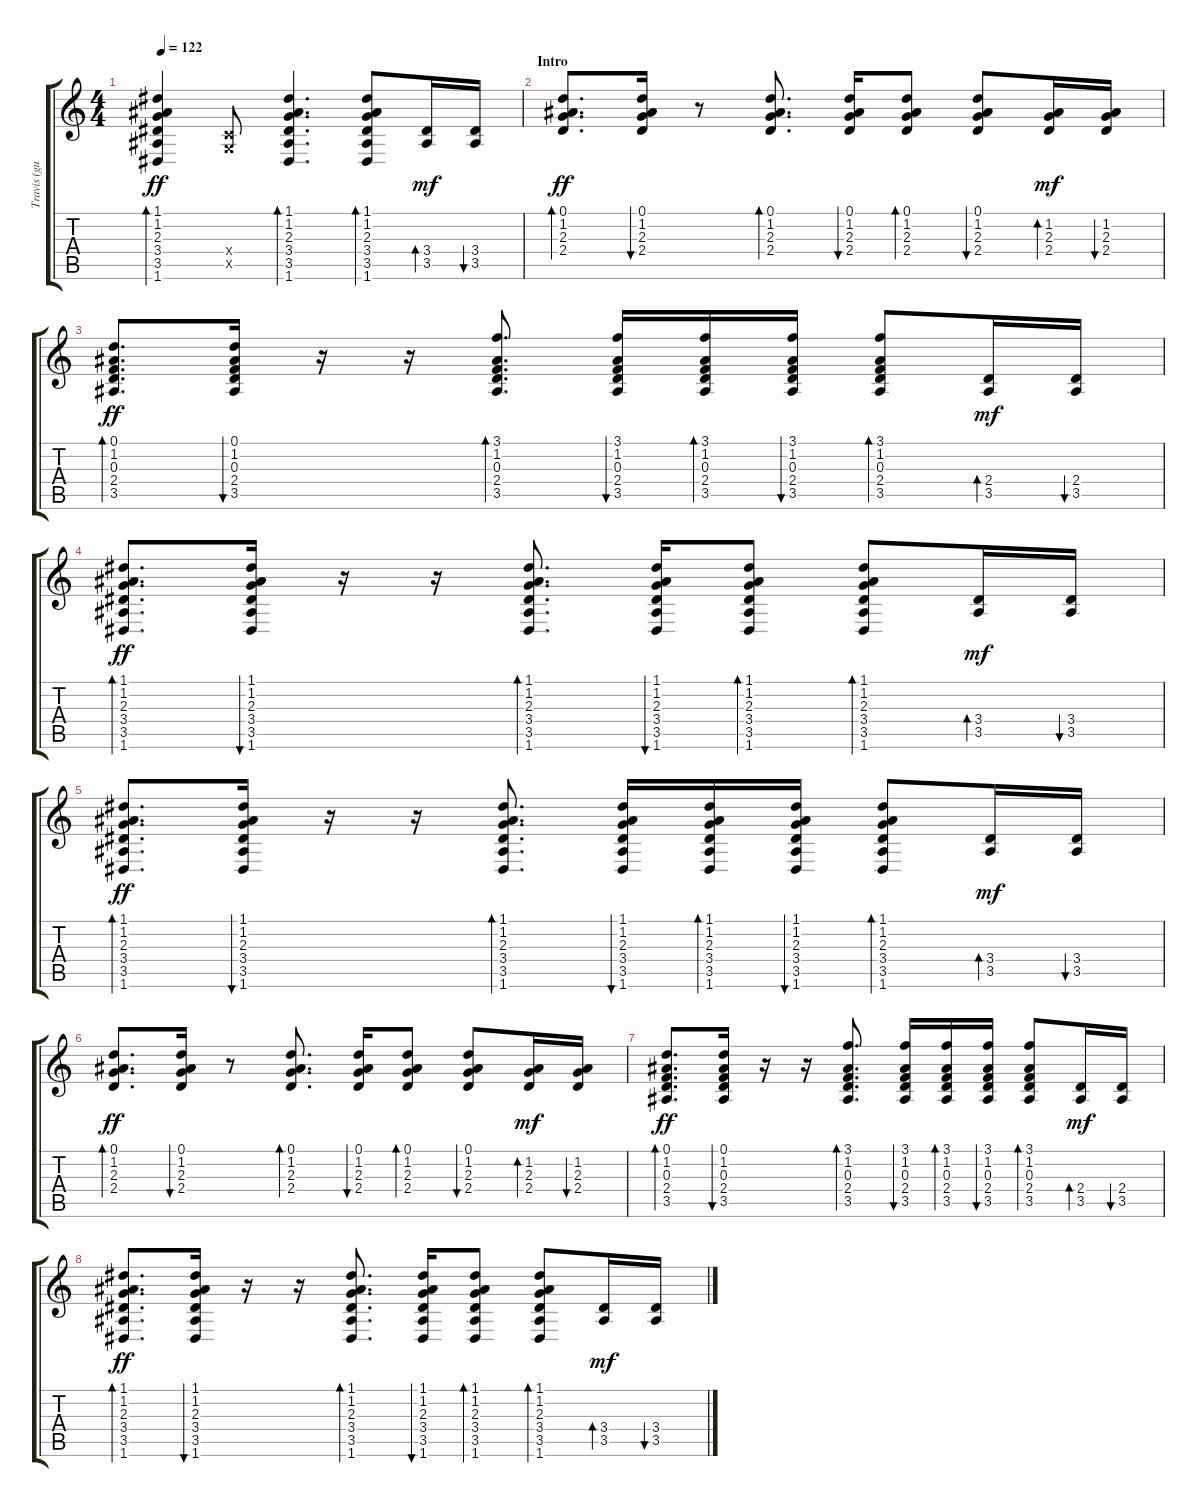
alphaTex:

\track ("Travis (guitar)" "Travis (gu") {instrument acousticguitarsteel}
\staff {score tabs}
\tuning (D4 A3 F3 C3 G2 D2) {hide}
\ts (4 4)
\tempo 122
\clef g2
\ks c
(1.1 1.2 2.3 3.4 3.5 1.6).4{bd 120 dy ff} (0.4{x} 0.5{x}).8 (1.1 1.2 2.3 3.4 3.5 1.6).4{d bd 120} (1.1 1.2 2.3 3.4 3.5 1.6).8{bd 120} (3.4 3.5).16{bd 120 dy mf} (3.4 3.5).16{bu 120} |
\section ("" "Intro")
(0.1 1.2 2.3 2.4).8{d bd 120 dy ff} (0.1 1.2 2.3 2.4).16{bu 120} r.8 (0.1 1.2 2.3 2.4).8{d bd 120} (0.1 1.2 2.3 2.4).16{bu 120} (0.1 1.2 2.3 2.4).8{bd 120} (0.1 1.2 2.3 2.4).8{bu 120} (1.2 2.3 2.4).16{bd 120 dy mf} (1.2 2.3 2.4).16{bu 120} |
(0.1 1.2 0.3 2.4 3.5).8{d bd 120 dy ff} (0.1 1.2 0.3 2.4 3.5).16{bu 120} r.16 r.16 (3.1 1.2 0.3 2.4 3.5).8{d bd 120} (3.1 1.2 0.3 2.4 3.5).16{bu 120} (3.1 1.2 0.3 2.4 3.5).16{bd 120} (3.1 1.2 0.3 2.4 3.5).16{bu 120} (3.1 1.2 0.3 2.4 3.5).8{bd 120} (2.4 3.5).16{bd 120 dy mf} (2.4 3.5).16{bu 120} |
(1.1 1.2 2.3 3.4 3.5 1.6).8{d bd 120 dy ff} (1.1 1.2 2.3 3.4 3.5 1.6).16{bu 120} r.16 r.16 (1.1 1.2 2.3 3.4 3.5 1.6).8{d bd 120} (1.1 1.2 2.3 3.4 3.5 1.6).16{bu 120} (1.1 1.2 2.3 3.4 3.5 1.6).8{bd 120} (1.1 1.2 2.3 3.4 3.5 1.6).8{bd 120} (3.4 3.5).16{bd 120 dy mf} (3.4 3.5).16{bu 120} |
(1.1 1.2 2.3 3.4 3.5 1.6).8{d bd 120 dy ff} (1.1 1.2 2.3 3.4 3.5 1.6).16{bu 120} r.16 r.16 (1.1 1.2 2.3 3.4 3.5 1.6).8{d bd 120} (1.1 1.2 2.3 3.4 3.5 1.6).16{bu 120} (1.1 1.2 2.3 3.4 3.5 1.6).16{bd 120} (1.1 1.2 2.3 3.4 3.5 1.6).16{bu 120} (1.1 1.2 2.3 3.4 3.5 1.6).8{bd 120} (3.4 3.5).16{bd 120 dy mf} (3.4 3.5).16{bu 120} |
(0.1 1.2 2.3 2.4).8{d bd 120 dy ff} (0.1 1.2 2.3 2.4).16{bu 120} r.8 (0.1 1.2 2.3 2.4).8{d bd 120} (0.1 1.2 2.3 2.4).16{bu 120} (0.1 1.2 2.3 2.4).8{bd 120} (0.1 1.2 2.3 2.4).8{bu 120} (1.2 2.3 2.4).16{bd 120 dy mf} (1.2 2.3 2.4).16{bu 120} |
(0.1 1.2 0.3 2.4 3.5).8{d bd 120 dy ff} (0.1 1.2 0.3 2.4 3.5).16{bu 120} r.16 r.16 (3.1 1.2 0.3 2.4 3.5).8{d bd 120} (3.1 1.2 0.3 2.4 3.5).16{bu 120} (3.1 1.2 0.3 2.4 3.5).16{bd 120} (3.1 1.2 0.3 2.4 3.5).16{bu 120} (3.1 1.2 0.3 2.4 3.5).8{bd 120} (2.4 3.5).16{bd 120 dy mf} (2.4 3.5).16{bu 120} |
(1.1 1.2 2.3 3.4 3.5 1.6).8{d bd 120 dy ff} (1.1 1.2 2.3 3.4 3.5 1.6).16{bu 120} r.16 r.16 (1.1 1.2 2.3 3.4 3.5 1.6).8{d bd 120} (1.1 1.2 2.3 3.4 3.5 1.6).16{bu 120} (1.1 1.2 2.3 3.4 3.5 1.6).8{bd 120} (1.1 1.2 2.3 3.4 3.5 1.6).8{bd 120} (3.4 3.5).16{bd 120 dy mf} (3.4 3.5).16{bu 120}
